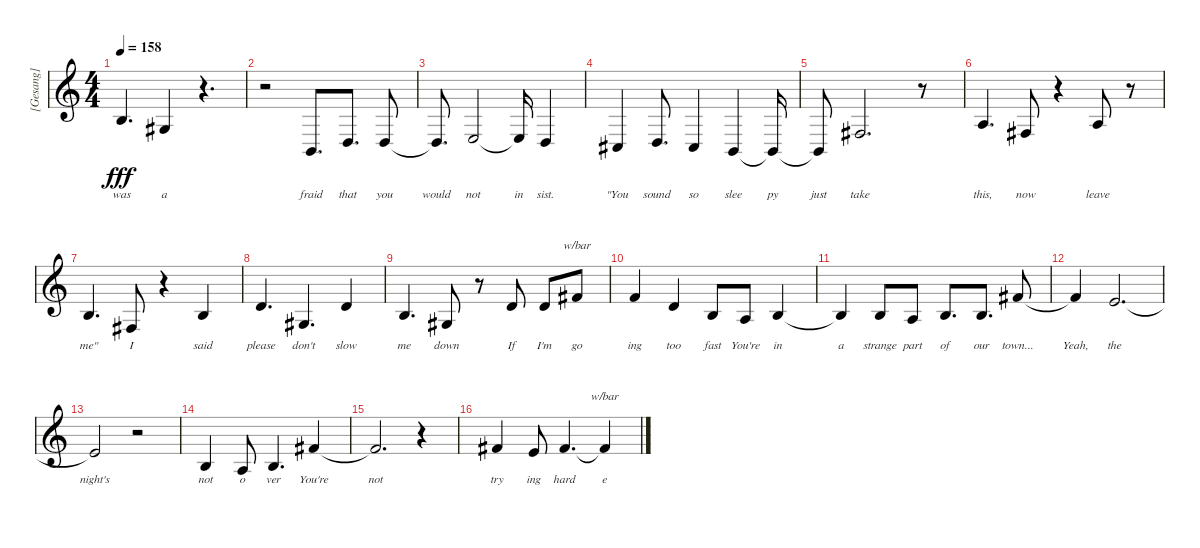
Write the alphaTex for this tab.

\track ("[Gesang]" "[Gesang]") {instrument tenorsax}
\staff {score}
\tuning (E4 B3 G3 D3 A2 E2) {hide}
\ts (4 4)
\tempo 158
\clef g2
\ks c
0.2.4{d lyrics (0 "was") lyrics (1 "") lyrics (2 "") lyrics (3 "") lyrics (4 "") dy fff} 1.3.4{lyrics (0 "a") lyrics (1 "") lyrics (2 "") lyrics (3 "") lyrics (4 "")} r.4{d} |
r.2 2.5.8{d lyrics (0 "fraid") lyrics (1 "") lyrics (2 "") lyrics (3 "") lyrics (4 "")} 0.4.8{d lyrics (0 "that") lyrics (1 "") lyrics (2 "") lyrics (3 "") lyrics (4 "")} 0.4.8{lyrics (0 "you") lyrics (1 "") lyrics (2 "") lyrics (3 "") lyrics (4 "")} |
0.4{t}.8{d lyrics (0 "would") lyrics (1 "") lyrics (2 "") lyrics (3 "") lyrics (4 "")} 2.4.2{lyrics (0 "not") lyrics (1 "") lyrics (2 "") lyrics (3 "") lyrics (4 "")} 2.4{t}.16{lyrics (0 "in") lyrics (1 "") lyrics (2 "") lyrics (3 "") lyrics (4 "")} 0.4.4{lyrics (0 "sist.") lyrics (1 "") lyrics (2 "") lyrics (3 "") lyrics (4 "")} |
4.5.4{lyrics (0 "\"You") lyrics (1 "") lyrics (2 "") lyrics (3 "") lyrics (4 "")} 0.4.8{d lyrics (0 "sound") lyrics (1 "") lyrics (2 "") lyrics (3 "") lyrics (4 "")} 4.5.4{lyrics (0 "so") lyrics (1 "") lyrics (2 "") lyrics (3 "") lyrics (4 "")} 2.5.4{lyrics (0 "slee") lyrics (1 "") lyrics (2 "") lyrics (3 "") lyrics (4 "")} 2.5{t}.16{lyrics (0 "py") lyrics (1 "") lyrics (2 "") lyrics (3 "") lyrics (4 "")} |
2.5{t}.8{lyrics (0 "just") lyrics (1 "") lyrics (2 "") lyrics (3 "") lyrics (4 "")} 4.4.2{d lyrics (0 "take") lyrics (1 "") lyrics (2 "") lyrics (3 "") lyrics (4 "")} r.8 |
2.3.4{d lyrics (0 "this,") lyrics (1 "") lyrics (2 "") lyrics (3 "") lyrics (4 "")} 4.4.8{lyrics (0 "now") lyrics (1 "") lyrics (2 "") lyrics (3 "") lyrics (4 "")} r.4 2.3.8{lyrics (0 "leave") lyrics (1 "") lyrics (2 "") lyrics (3 "") lyrics (4 "")} r.8 |
0.2.4{d lyrics (0 "me\"") lyrics (1 "") lyrics (2 "") lyrics (3 "") lyrics (4 "")} 4.4.8{lyrics (0 "I") lyrics (1 "") lyrics (2 "") lyrics (3 "") lyrics (4 "")} r.4 0.2.4{lyrics (0 "said") lyrics (1 "") lyrics (2 "") lyrics (3 "") lyrics (4 "")} |
3.2.4{d lyrics (0 "please") lyrics (1 "") lyrics (2 "") lyrics (3 "") lyrics (4 "")} 1.3.4{d lyrics (0 "don't") lyrics (1 "") lyrics (2 "") lyrics (3 "") lyrics (4 "")} 3.2.4{lyrics (0 "slow") lyrics (1 "") lyrics (2 "") lyrics (3 "") lyrics (4 "")} |
0.2.4{d lyrics (0 "me") lyrics (1 "") lyrics (2 "") lyrics (3 "") lyrics (4 "")} 1.3.8{lyrics (0 "down") lyrics (1 "") lyrics (2 "") lyrics (3 "") lyrics (4 "")} r.8 3.2.8{lyrics (0 "If") lyrics (1 "") lyrics (2 "") lyrics (3 "") lyrics (4 "")} 3.2.8{lyrics (0 "I'm") lyrics (1 "") lyrics (2 "") lyrics (3 "") lyrics (4 "")} 2.1.8{tbe (custom default 0 0 30 0 45 -8 60 -8) lyrics (0 "go") lyrics (1 "") lyrics (2 "") lyrics (3 "") lyrics (4 "")} |
2.1{t}.4{lyrics (0 "ing") lyrics (1 "") lyrics (2 "") lyrics (3 "") lyrics (4 "")} 3.2.4{lyrics (0 "too") lyrics (1 "") lyrics (2 "") lyrics (3 "") lyrics (4 "")} 0.2.8{lyrics (0 "fast") lyrics (1 "") lyrics (2 "") lyrics (3 "") lyrics (4 "")} 2.3.8{lyrics (0 "You're") lyrics (1 "") lyrics (2 "") lyrics (3 "") lyrics (4 "")} 0.2.4{lyrics (0 "in") lyrics (1 "") lyrics (2 "") lyrics (3 "") lyrics (4 "")} |
0.2{t}.4{lyrics (0 "a") lyrics (1 "") lyrics (2 "") lyrics (3 "") lyrics (4 "")} 0.2.8{lyrics (0 "strange") lyrics (1 "") lyrics (2 "") lyrics (3 "") lyrics (4 "")} 2.3.8{lyrics (0 "part") lyrics (1 "") lyrics (2 "") lyrics (3 "") lyrics (4 "")} 0.2.8{d lyrics (0 "of") lyrics (1 "") lyrics (2 "") lyrics (3 "") lyrics (4 "")} 0.2.8{d lyrics (0 "our") lyrics (1 "") lyrics (2 "") lyrics (3 "") lyrics (4 "")} 2.1.8{lyrics (0 "town...") lyrics (1 "") lyrics (2 "") lyrics (3 "") lyrics (4 "")} |
2.1{t}.4{lyrics (0 "Yeah,") lyrics (1 "") lyrics (2 "") lyrics (3 "") lyrics (4 "")} 0.1.2{d lyrics (0 "the") lyrics (1 "") lyrics (2 "") lyrics (3 "") lyrics (4 "")} |
0.1{t}.2{lyrics (0 "night's") lyrics (1 "") lyrics (2 "") lyrics (3 "") lyrics (4 "")} r.2 |
0.2.4{lyrics (0 "not") lyrics (1 "") lyrics (2 "") lyrics (3 "") lyrics (4 "")} 2.3.8{lyrics (0 "o") lyrics (1 "") lyrics (2 "") lyrics (3 "") lyrics (4 "")} 0.2.4{d lyrics (0 "ver") lyrics (1 "") lyrics (2 "") lyrics (3 "") lyrics (4 "")} 2.1.4{lyrics (0 "You're") lyrics (1 "") lyrics (2 "") lyrics (3 "") lyrics (4 "")} |
2.1{t}.2{d lyrics (0 "not") lyrics (1 "") lyrics (2 "") lyrics (3 "") lyrics (4 "")} r.4 |
2.1.4{lyrics (0 "try") lyrics (1 "") lyrics (2 "") lyrics (3 "") lyrics (4 "")} 0.1.8{lyrics (0 "ing") lyrics (1 "") lyrics (2 "") lyrics (3 "") lyrics (4 "")} 7.2.4{d lyrics (0 "hard") lyrics (1 "") lyrics (2 "") lyrics (3 "") lyrics (4 "")} 7.2{t}.4{tbe (custom default 0 0 55 -14 60 -14) lyrics (0 "e") lyrics (1 "") lyrics (2 "") lyrics (3 "") lyrics (4 "")}
